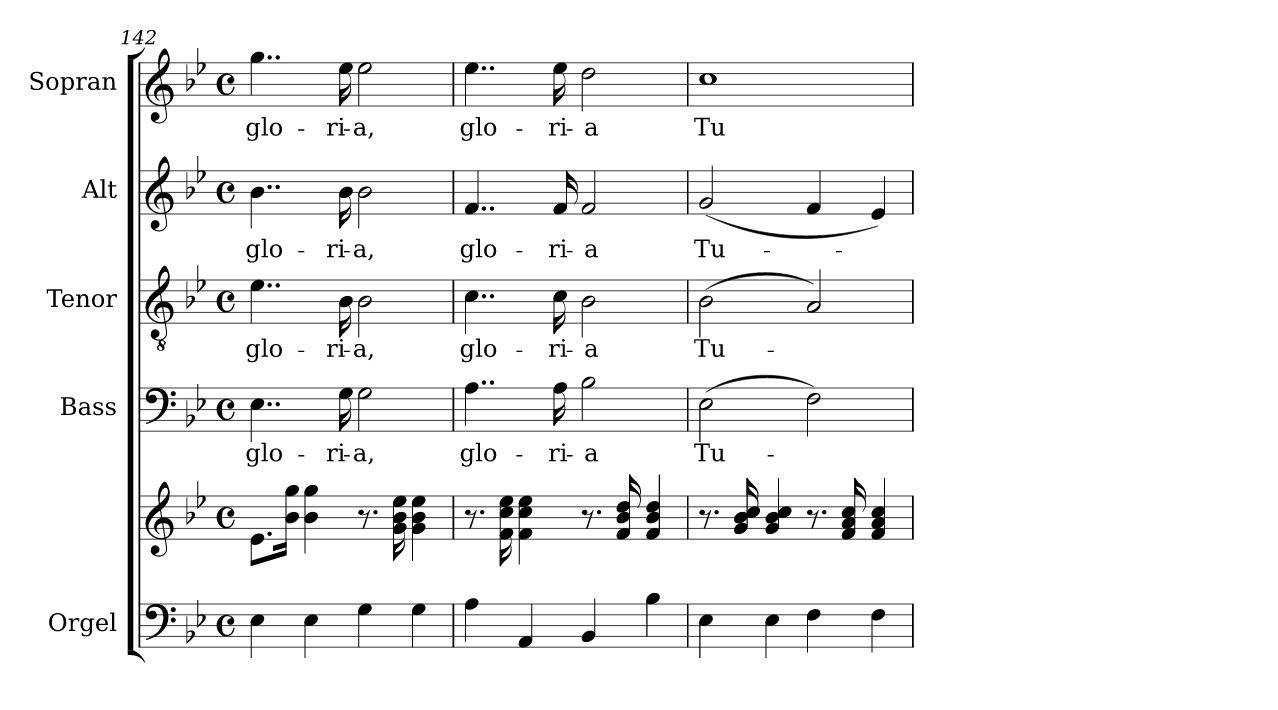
**kern	**kern	**kern	**text	**kern	**text	**kern	**text	**kern	**text
*part5	*part5	*part4	*part4	*part3	*part3	*part2	*part2	*part1	*part1
*staff6	*staff5	*staff4	*staff4	*staff3	*staff3	*staff2	*staff2	*staff1	*staff1
*I"Orgel	*	*I"Bass	*	*I"Tenor	*	*I"Alt	*	*I"Sopran	*
*I'Org.	*	*I'B.	*	*I'T.	*	*I'A.	*	*I'S.	*
*clefF4	*clefG2	*clefF4	*	*clefGv2	*	*clefG2	*	*clefG2	*
*k[b-e-]	*k[b-e-]	*k[b-e-]	*	*k[b-e-]	*	*k[b-e-]	*	*k[b-e-]	*
*B-:	*B-:	*B-:	*	*B-:	*	*B-:	*	*B-:	*
*M4/4	*M4/4	*M4/4	*	*M4/4	*	*M4/4	*	*M4/4	*
*met(c)	*met(c)	*met(c)	*	*met(c)	*	*met(c)	*	*met(c)	*
=142	=142	=142	=142	=142	=142	=142	=142	=142	=142
!	!	!	!LO:LY:b	!	!LO:LY:b	!	!LO:LY:b	!	!LO:LY:b
4E-\	8.e-\L	4..E-\	glo-	4..e-\	glo-	4..b-\	glo-	4..gg\	glo-
.	16b-\ 16gg\Jk	.	.	.	.	.	.	.	.
4E-\	4b-\ 4gg\	.	.	.	.	.	.	.	.
!	!	!	!LO:LY:b	!	!LO:LY:b	!	!LO:LY:b	!	!LO:LY:b
.	.	16G\	-ri-	16B-\	-ri-	16b-\	-ri-	16ee-\	-ri-
!	!	!	!LO:LY:b	!	!LO:LY:b	!	!LO:LY:b	!	!LO:LY:b
4G\	8.r	2G\	-a,	2B-\	-a,	2b-\	-a,	2ee-\	-a,
.	16g\ 16b-\ 16ee-\	.	.	.	.	.	.	.	.
4G\	4g\ 4b-\ 4ee-\	.	.	.	.	.	.	.	.
=143	=143	=143	=143	=143	=143	=143	=143	=143	=143
!	!	!	!LO:LY:b	!	!LO:LY:b	!	!LO:LY:b	!	!LO:LY:b
4A\	8.r	4..A\	glo-	4..c\	glo-	4..f/	glo-	4..ee-\	glo-
.	16f\ 16cc\ 16ee-\	.	.	.	.	.	.	.	.
4AA/	4f\ 4cc\ 4ee-\	.	.	.	.	.	.	.	.
!	!	!	!LO:LY:b	!	!LO:LY:b	!	!LO:LY:b	!	!LO:LY:b
.	.	16A\	-ri-	16c\	-ri-	16f/	-ri-	16ee-\	-ri-
!	!	!	!LO:LY:b	!	!LO:LY:b	!	!LO:LY:b	!	!LO:LY:b
4BB-/	8.r	2B-\	-a	2B-\	-a	2f/	-a	2dd\	-a
.	16f/ 16b-/ 16dd/	.	.	.	.	.	.	.	.
4B-\	4f/ 4b-/ 4dd/	.	.	.	.	.	.	.	.
=144	=144	=144	=144	=144	=144	=144	=144	=144	=144
!	!	!	!LO:LY:b	!	!LO:LY:b	!	!LO:LY:b	!	!LO:LY:b
4E-\	8.r	(>2E-\	Tu-	(>2B-\	Tu-	(<2g/	Tu-	1cc	Tu-
.	16g/ 16b-/ 16cc/	.	.	.	.	.	.	.	.
4E-\	4g/ 4b-/ 4cc/	.	.	.	.	.	.	.	.
4F\	8.r	2F\)	.	2A/)	.	4f/	.	.	.
.	16f/ 16a/ 16cc/	.	.	.	.	.	.	.	.
4F\	4f/ 4a/ 4cc/	.	.	.	.	4e-/)	.	.	.
=	=	=	=	=	=	=	=	=	=
*-	*-	*-	*-	*-	*-	*-	*-	*-	*-
